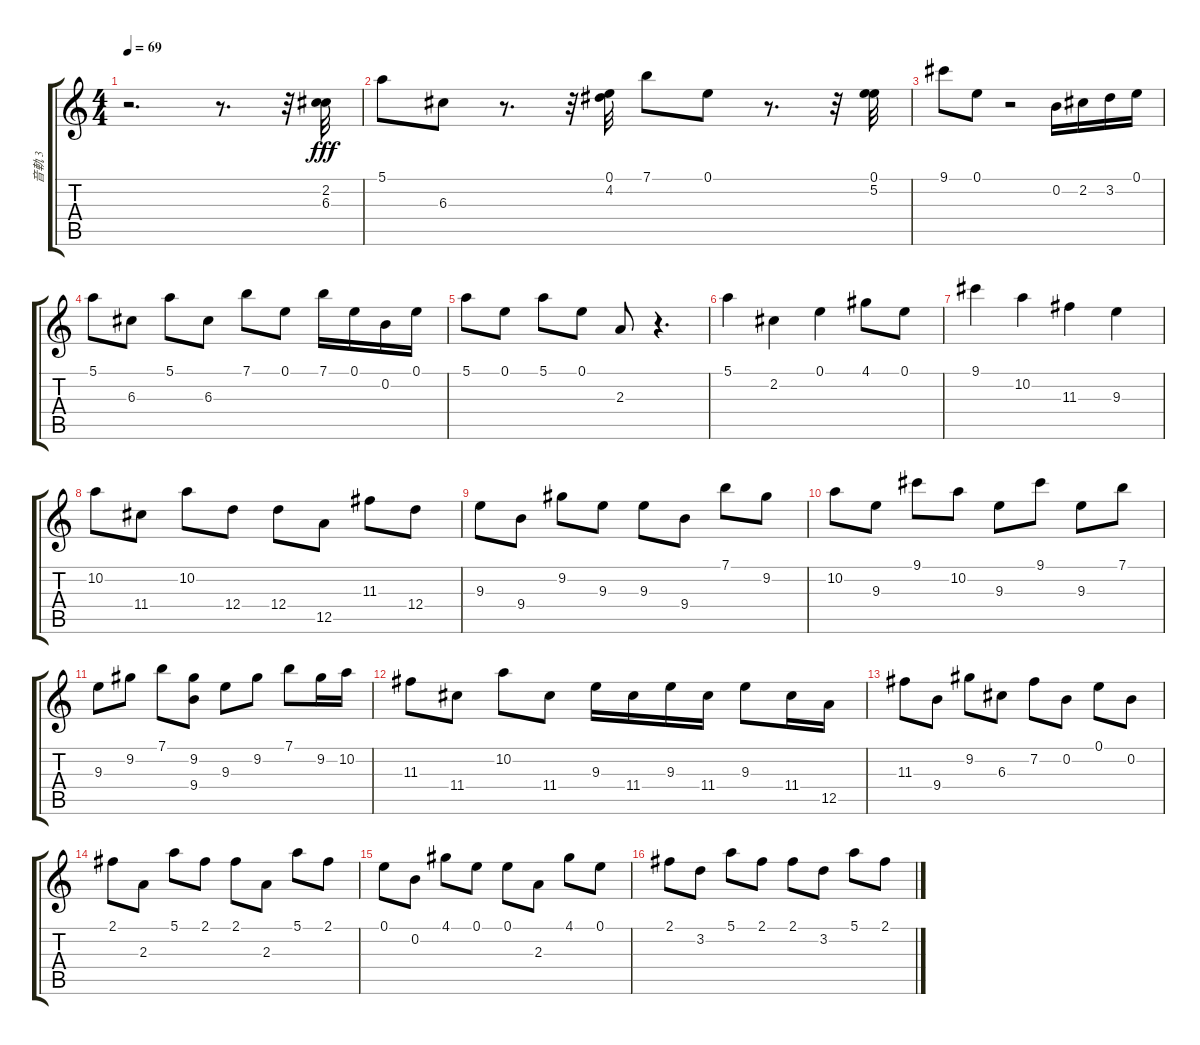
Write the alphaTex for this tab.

\track ("音軌 3" "音軌 3") {instrument electricguitarjazz}
\staff {score tabs}
\tuning (E4 B3 G3 D3 A2 E2) {hide}
\ts (4 4)
\tempo 69
\clef g2
\ks c
r.2{d dy fff} r.8{d} r.32 (2.2 6.3).32 |
5.1.8 6.3.8 r.8{d} r.32 (0.1 4.2).32 7.1.8 0.1.8 r.8{d} r.32 (0.1 5.2).32 |
9.1.8 0.1.8 r.2 0.2.16 2.2.16 3.2.16 0.1.16 |
5.1.8 6.3.8 5.1.8 6.3.8 7.1.8 0.1.8 7.1.16 0.1.16 0.2.16 0.1.16 |
5.1.8 0.1.8 5.1.8 0.1.8 2.3.8 r.4{d} |
5.1.4 2.2.4 0.1.4 4.1.8 0.1.8 |
9.1.4 10.2.4 11.3.4 9.3.4 |
10.2.8 11.4.8 10.2.8 12.4.8 12.4.8 12.5.8 11.3.8 12.4.8 |
9.3.8 9.4.8 9.2.8 9.3.8 9.3.8 9.4.8 7.1.8 9.2.8 |
10.2.8 9.3.8 9.1.8 10.2.8 9.3.8 9.1.8 9.3.8 7.1.8 |
9.3.8 9.2.8 7.1.8 (9.2 9.4).8 9.3.8 9.2.8 7.1.8 9.2.16 10.2.16 |
11.3.8 11.4.8 10.2.8 11.4.8 9.3.16 11.4.16 9.3.16 11.4.16 9.3.8 11.4.16 12.5.16 |
11.3.8 9.4.8 9.2.8 6.3.8 7.2.8 0.2.8 0.1.8 0.2.8 |
2.1.8 2.3.8 5.1.8 2.1.8 2.1.8 2.3.8 5.1.8 2.1.8 |
0.1.8 0.2.8 4.1.8 0.1.8 0.1.8 2.3.8 4.1.8 0.1.8 |
2.1.8 3.2.8 5.1.8 2.1.8 2.1.8 3.2.8 5.1.8 2.1.8
